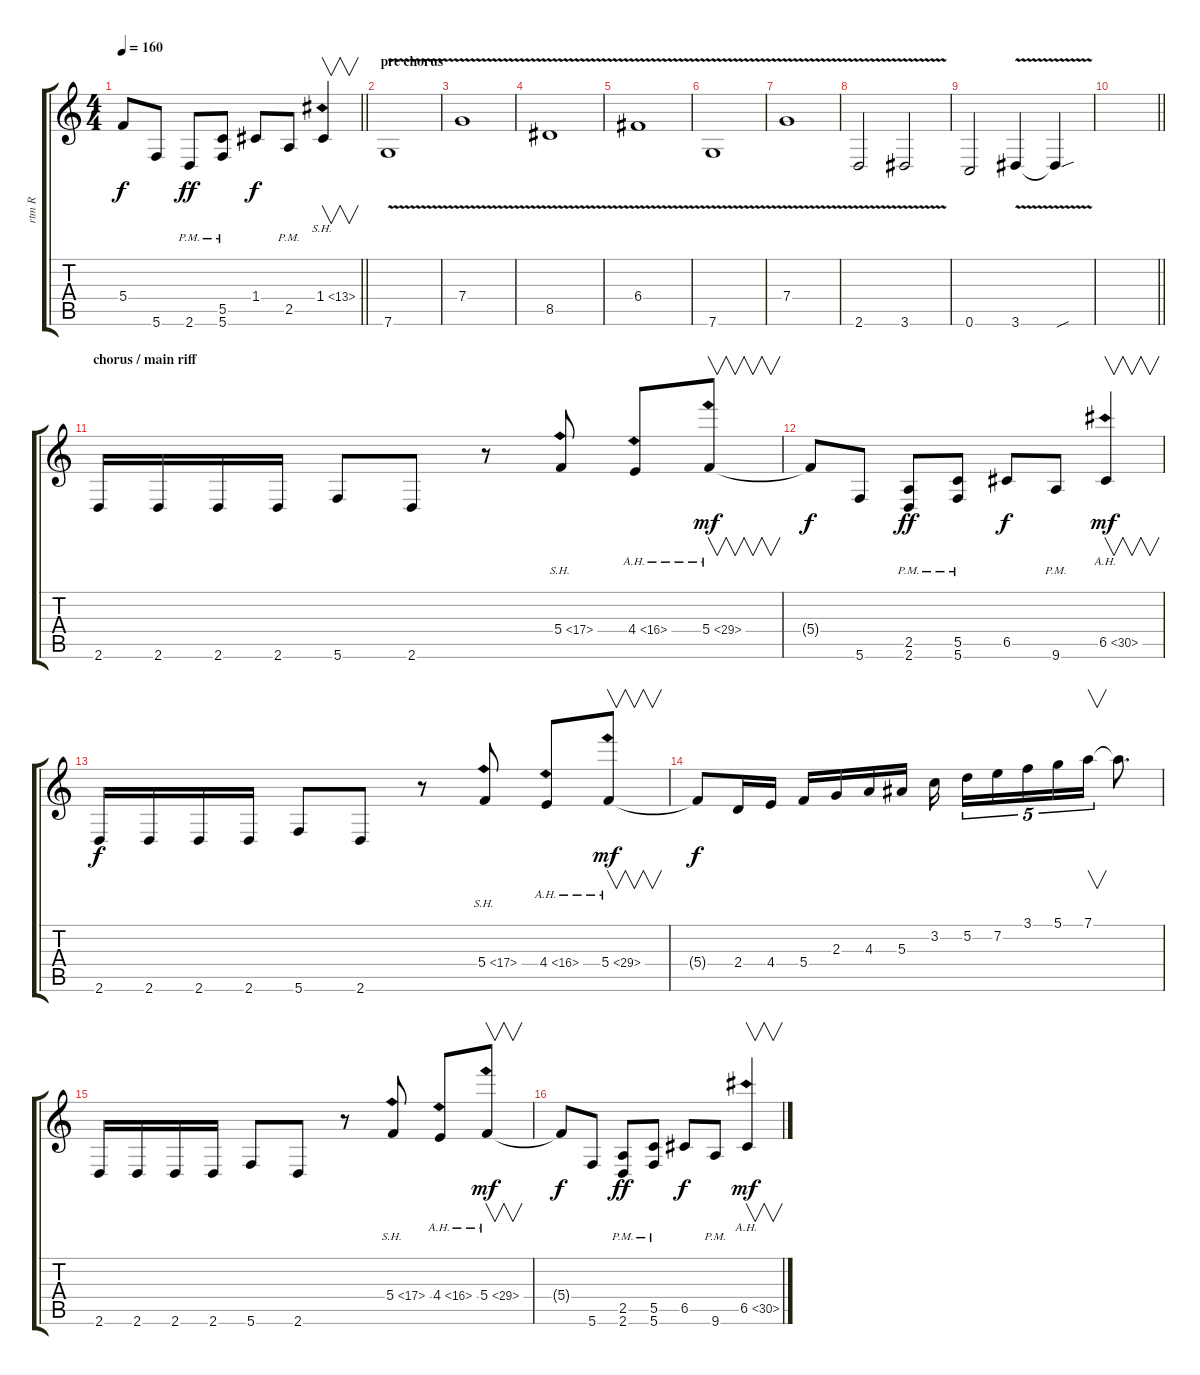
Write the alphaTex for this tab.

\track ("rtm R" "rtm R") {instrument distortionguitar}
\staff {score tabs}
\tuning (D4 A3 F3 C3 G2 C2) {hide}
\ts (4 4)
\tempo 160
\clef g2
\barLineRight lightlight
\ks c
5.4{t}.8{dy f} 5.6.8 2.6{pm}.8{dy ff} (5.5{pm} 5.6{pm}).8 1.4.8{dy f} 2.5{pm}.8 1.4{sh 12}.4{v} |
\section ("" "pre chorus")
7.6{v}.1 |
7.4{v}.1 |
8.5{v}.1 |
6.4{v}.1 |
7.6{v}.1 |
7.4{v}.1 |
2.6{v}.2 3.6{v}.2 |
0.6.2 3.6{v}.4 3.6{sou t}.4 |
\barLineRight lightlight
|
\section ("" "chorus / main riff")
2.6.16 2.6.16 2.6.16 2.6.16 5.6.8 2.6.8 r.8 5.4{sh 12}.8 4.4{ah 12}.8 5.4{ah 24}.8{v dy mf} |
5.4{t}.8{dy f} 5.6.8 (2.5{pm} 2.6{pm}).8{dy ff} (5.5{pm} 5.6{pm}).8 6.5.8{dy f} 9.6{pm}.8 6.5{ah 24}.4{v dy mf} |
2.6.16{dy f} 2.6.16 2.6.16 2.6.16 5.6.8 2.6.8 r.8 5.4{sh 12}.8 4.4{ah 12}.8 5.4{ah 24}.8{v dy mf} |
5.4{t}.8{dy f} 2.4.16 4.4.16 5.4.16 2.3.16 4.3.16 5.3.16 3.2.16{beam splitsecondary} 5.2.16{tu (5 4)} 7.2.16{tu (5 4)} 3.1.16{tu (5 4)} 5.1.16{tu (5 4)} 7.1.16{v tu (5 4)} 7.1{t}.8{d} |
2.6.16 2.6.16 2.6.16 2.6.16 5.6.8 2.6.8 r.8 5.4{sh 12}.8 4.4{ah 12}.8 5.4{ah 24}.8{v dy mf} |
5.4{t}.8{dy f} 5.6.8 (2.5{pm} 2.6{pm}).8{dy ff} (5.5{pm} 5.6{pm}).8 6.5.8{dy f} 9.6{pm}.8 6.5{ah 24}.4{v dy mf}
